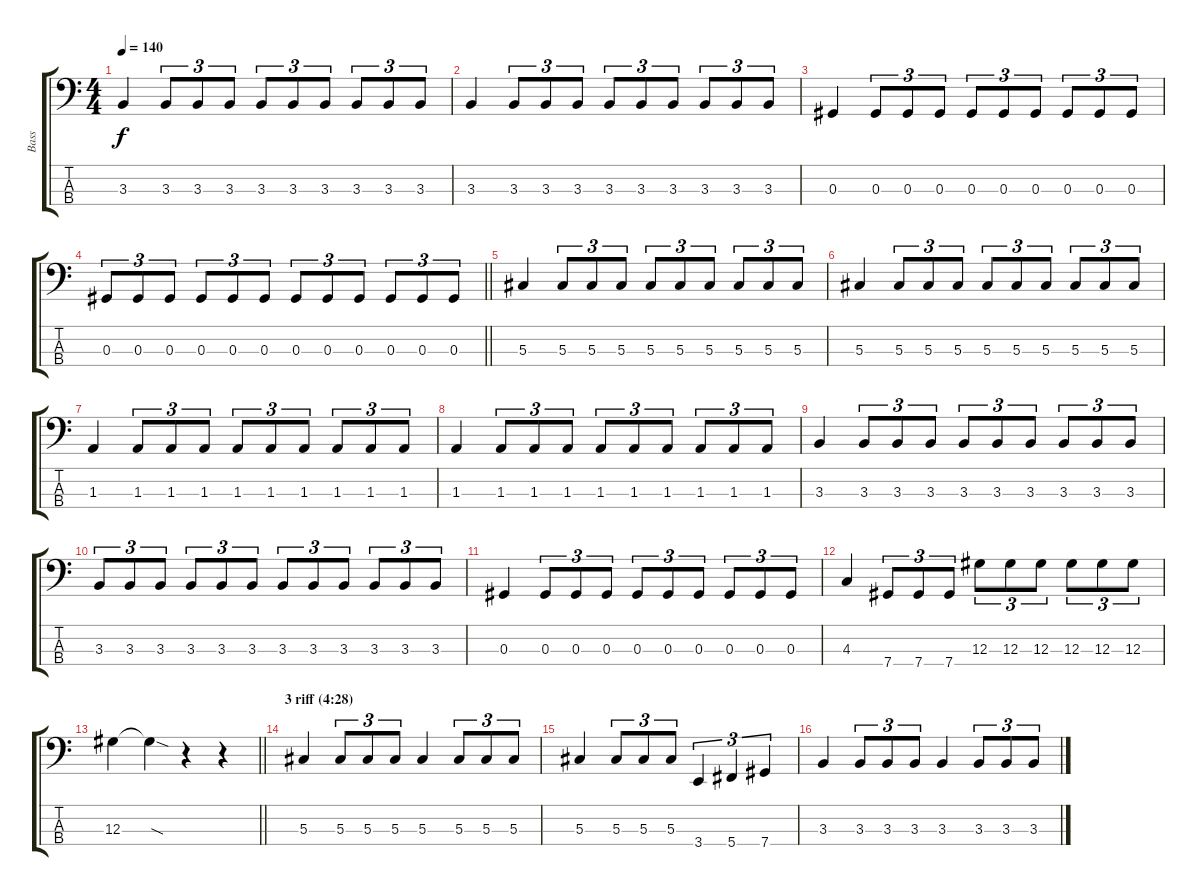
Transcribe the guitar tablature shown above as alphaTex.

\track ("Bass" "Bass") {instrument electricbassfinger}
\staff {score tabs}
\tuning (Gb2 Db2 Ab1 Db1) {hide}
\ts (4 4)
\tempo 140
\clef f4
\ks c
3.3.4{dy f} 3.3.8{tu (3 2)} 3.3.8{tu (3 2)} 3.3.8{tu (3 2)} 3.3.8{tu (3 2)} 3.3.8{tu (3 2)} 3.3.8{tu (3 2)} 3.3.8{tu (3 2)} 3.3.8{tu (3 2)} 3.3.8{tu (3 2)} |
3.3.4 3.3.8{tu (3 2)} 3.3.8{tu (3 2)} 3.3.8{tu (3 2)} 3.3.8{tu (3 2)} 3.3.8{tu (3 2)} 3.3.8{tu (3 2)} 3.3.8{tu (3 2)} 3.3.8{tu (3 2)} 3.3.8{tu (3 2)} |
0.3.4 0.3.8{tu (3 2)} 0.3.8{tu (3 2)} 0.3.8{tu (3 2)} 0.3.8{tu (3 2)} 0.3.8{tu (3 2)} 0.3.8{tu (3 2)} 0.3.8{tu (3 2)} 0.3.8{tu (3 2)} 0.3.8{tu (3 2)} |
\barLineRight lightlight
0.3.8{tu (3 2)} 0.3.8{tu (3 2)} 0.3.8{tu (3 2)} 0.3.8{tu (3 2)} 0.3.8{tu (3 2)} 0.3.8{tu (3 2)} 0.3.8{tu (3 2)} 0.3.8{tu (3 2)} 0.3.8{tu (3 2)} 0.3.8{tu (3 2)} 0.3.8{tu (3 2)} 0.3.8{tu (3 2)} |
\section ("" "")
5.3.4 5.3.8{tu (3 2)} 5.3.8{tu (3 2)} 5.3.8{tu (3 2)} 5.3.8{tu (3 2)} 5.3.8{tu (3 2)} 5.3.8{tu (3 2)} 5.3.8{tu (3 2)} 5.3.8{tu (3 2)} 5.3.8{tu (3 2)} |
5.3.4 5.3.8{tu (3 2)} 5.3.8{tu (3 2)} 5.3.8{tu (3 2)} 5.3.8{tu (3 2)} 5.3.8{tu (3 2)} 5.3.8{tu (3 2)} 5.3.8{tu (3 2)} 5.3.8{tu (3 2)} 5.3.8{tu (3 2)} |
1.3.4 1.3.8{tu (3 2)} 1.3.8{tu (3 2)} 1.3.8{tu (3 2)} 1.3.8{tu (3 2)} 1.3.8{tu (3 2)} 1.3.8{tu (3 2)} 1.3.8{tu (3 2)} 1.3.8{tu (3 2)} 1.3.8{tu (3 2)} |
1.3.4 1.3.8{tu (3 2)} 1.3.8{tu (3 2)} 1.3.8{tu (3 2)} 1.3.8{tu (3 2)} 1.3.8{tu (3 2)} 1.3.8{tu (3 2)} 1.3.8{tu (3 2)} 1.3.8{tu (3 2)} 1.3.8{tu (3 2)} |
3.3.4 3.3.8{tu (3 2)} 3.3.8{tu (3 2)} 3.3.8{tu (3 2)} 3.3.8{tu (3 2)} 3.3.8{tu (3 2)} 3.3.8{tu (3 2)} 3.3.8{tu (3 2)} 3.3.8{tu (3 2)} 3.3.8{tu (3 2)} |
3.3.8{tu (3 2)} 3.3.8{tu (3 2)} 3.3.8{tu (3 2)} 3.3.8{tu (3 2)} 3.3.8{tu (3 2)} 3.3.8{tu (3 2)} 3.3.8{tu (3 2)} 3.3.8{tu (3 2)} 3.3.8{tu (3 2)} 3.3.8{tu (3 2)} 3.3.8{tu (3 2)} 3.3.8{tu (3 2)} |
0.3.4 0.3.8{tu (3 2)} 0.3.8{tu (3 2)} 0.3.8{tu (3 2)} 0.3.8{tu (3 2)} 0.3.8{tu (3 2)} 0.3.8{tu (3 2)} 0.3.8{tu (3 2)} 0.3.8{tu (3 2)} 0.3.8{tu (3 2)} |
4.3.4 7.4.8{tu (3 2)} 7.4.8{tu (3 2)} 7.4.8{tu (3 2)} 12.3.8{tu (3 2)} 12.3.8{tu (3 2)} 12.3.8{tu (3 2)} 12.3.8{tu (3 2)} 12.3.8{tu (3 2)} 12.3.8{tu (3 2)} |
\barLineRight lightlight
12.3.4 12.3{sod t}.4 r.4 r.4 |
\section ("" "3 riff (4:28)")
5.3.4 5.3.8{tu (3 2)} 5.3.8{tu (3 2)} 5.3.8{tu (3 2)} 5.3.4 5.3.8{tu (3 2)} 5.3.8{tu (3 2)} 5.3.8{tu (3 2)} |
5.3.4 5.3.8{tu (3 2)} 5.3.8{tu (3 2)} 5.3.8{tu (3 2)} 3.4.4{tu (3 2)} 5.4.4{tu (3 2)} 7.4.4{tu (3 2)} |
3.3.4 3.3.8{tu (3 2)} 3.3.8{tu (3 2)} 3.3.8{tu (3 2)} 3.3.4 3.3.8{tu (3 2)} 3.3.8{tu (3 2)} 3.3.8{tu (3 2)}
